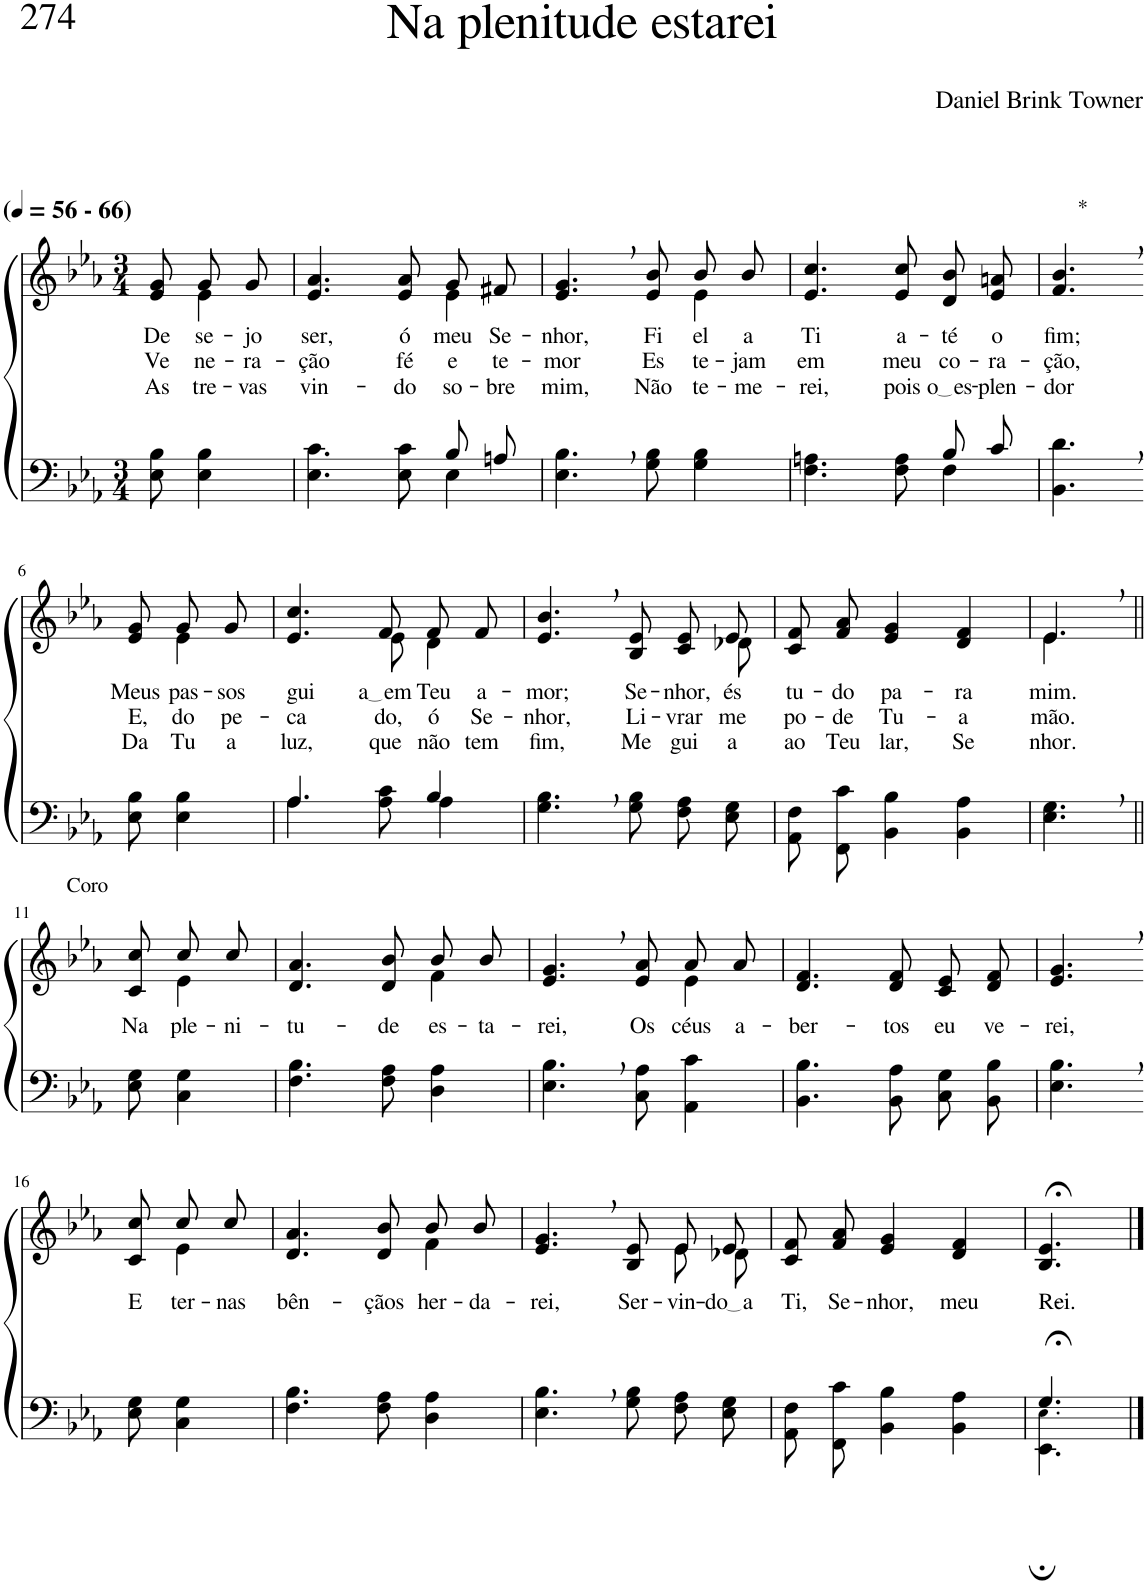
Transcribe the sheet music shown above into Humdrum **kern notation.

**kern	**kern	**text	**text	**text
*part2	*part1	*part1	*part1	*part1
*staff2	*staff1	*staff1	*staff1	*staff1
*I"Parte III e IV	*I"Parte I e II	*	*	*
*clefF4	*clefG2	*	*	*
*k[b-e-a-]	*k[b-e-a-]	*	*	*
*M3/4	*M3/4	*	*	*
*MM56	*MM56	*	*	*
=1	=1	=1	=1	=1
!	!LO:TX:a:B:t=(	!	!	!
!	!LO:TX:a:B:t=- 66)	!	!	!
!	!	!LO:LY:b	!LO:LY:b	!LO:LY:b
*	*^	*	*	*
8E-\ 8B-\	8e-/ 8g/	8ryy	De-	Ve-	As
!	!	!	!LO:LY:b	!LO:LY:b	!LO:LY:b
4E-\ 4B-\	8g/L	4e-\	-se-	ne-	tre-
!	!	!	!LO:LY:b	!LO:LY:b	!LO:LY:b
.	8g/J	.	-jo	-ra-	-vas
=2	=2	=2	=2	=2	=2
*^	*	*	*	*	*
!	!	!	!	!LO:LY:b	!LO:LY:b	!LO:LY:b
2ryy	4.E-\ 4.c\	4.e-/ 4.a-/	2ryy	ser,	-ção	vin-
!	!	!	!	!LO:LY:b	!LO:LY:b	!LO:LY:b
.	8E-\ 8c\	8e-/ 8a-/	.	ó	fé	-do
!	!	!	!	!LO:LY:b	!LO:LY:b	!LO:LY:b
8B-/L	4E-\	8g/L	4e-\	meu	e	so-
!	!	!	!	!LO:LY:b	!LO:LY:b	!LO:LY:b
8An/J	.	8f#X/J	.	Se-	te-	bre
*v	*v	*	*	*	*	*
=3	=3	=3	=3	=3	=3
!	!	!	!LO:LY:b	!LO:LY:b	!LO:LY:b
4.E-\, 4.B-\,	4.e-/, 4.g/,	2ryy	-nhor,	-mor	mim,
!	!	!	!LO:LY:b	!LO:LY:b	!LO:LY:b
8G\ 8B-\	8e-/ 8b-/	.	Fi-	Es-	Não
!	!	!	!LO:LY:b	!LO:LY:b	!LO:LY:b
4G\ 4B-\	8b-/L	4e-\	-el	te-	-te-
!	!	!	!LO:LY:b	!LO:LY:b	!LO:LY:b
.	8b-/J	.	a	-jam	-me-
*	*v	*v	*	*	*
=4	=4	=4	=4	=4
*^	*	*	*	*
!	!	!	!LO:LY:b	!LO:LY:b	!LO:LY:b
4.ryy	4.F\ 4.An\	4.e-/ 4.cc/	Ti	em	-rei,
!	!	!	!LO:LY:b	!LO:LY:b	!LO:LY:b
8ryy	8F\ 8A\	8e-/ 8cc/	a-	meu	pois
!	!	!	!LO:LY:b	!LO:LY:b	!LO:LY:b
8B-/L	4F\	8d/ 8b-/L	-té	co-	o es
!	!	!	!LO:LY:b	!LO:LY:b	!LO:LY:b
8c/J	.	8e-/ 8an/J	o	-ra-	-plen-
*v	*v	*	*	*	*
=5	=5	=5	=5	=5
!	!LO:TX:a:t=*	!	!	!
!	!	!LO:LY:b	!LO:LY:b	!LO:LY:b
4.BB-\, 4.d\,	4.f/, 4.b-/,	fim;	-ção,	-dor
!!LO:LB:g=z
=6-	=6-	=6-	=6-	=6-
!	!	!LO:LY:b	!LO:LY:b	!LO:LY:b
*	*^	*	*	*
8E-\ 8B-\	8e-/ 8g/	8ryy	Meus	E,	Da
!	!	!	!LO:LY:b	!LO:LY:b	!LO:LY:b
4E-\ 4B-\	8g/L	4e-\	pas-	do	Tu
!	!	!	!LO:LY:b	!LO:LY:b	!LO:LY:b
.	8g/J	.	sos	pe-	a
=7	=7	=7	=7	=7	=7
*^	*	*	*	*	*
!	!	!	!	!LO:LY:b	!LO:LY:b	!LO:LY:b
4.A-\	4.A-/	4.e-/ 4.cc/	4.ryy	gui-	-ca-	luz,
!	!	!	!	!LO:LY:b	!LO:LY:b	!LO:LY:b
8A-\ 8c\	8ryy	8f/	8e-\	a em	do,	que
!	!	!	!	!LO:LY:b	!LO:LY:b	!LO:LY:b
4A-\	4B-/	8f/L	4d\	Teu	ó	não
!	!	!	!	!LO:LY:b	!LO:LY:b	!LO:LY:b
.	.	8f/J	.	a-	Se-	tem
*v	*v	*	*	*	*	*
=8	=8	=8	=8	=8	=8
!	!	!	!LO:LY:b	!LO:LY:b	!LO:LY:b
4.G\, 4.B-\,	4.e-/, 4.b-/,	8ryy	-mor;	-nhor,	fim,
!	!	!	!LO:LY:b	!LO:LY:b	!LO:LY:b
*	*v	*v	*	*	*
8G\ 8B-\	8B-/ 8e-/	Se-	Li-	Me
!	!	!LO:LY:b	!LO:LY:b	!LO:LY:b
8F\ 8A-\L	8c/ 8e-/L	-nhor,	-vrar-	gui-
*	*^	*	*	*
!	!	!	!LO:LY:b	!LO:LY:b	!LO:LY:b
8E-\ 8G\J	8e-/J	8d-X\	és	-me	a
=9	=9	=9	=9	=9	=9
!	!	!	!LO:LY:b	!LO:LY:b	!LO:LY:b
*	*v	*v	*	*	*
8AA-\ 8F\L	8c/ 8f/L	tu-	-po-	ao
!	!	!LO:LY:b	!LO:LY:b	!LO:LY:b
8FF\ 8c\J	8f/ 8a-/J	-do	-de	Teu
!	!	!LO:LY:b	!LO:LY:b	!LO:LY:b
4BB-\ 4B-\	4e-/ 4g/	pa-	Tu-	lar,
!	!	!LO:LY:b	!LO:LY:b	!LO:LY:b
4BB-\ 4A-\	4d/ 4f/	-ra	-a	Se-
=10	=10	=10	=10	=10
*	*^	*	*	*
!	!	!	!LO:LY:b	!LO:LY:b	!LO:LY:b
4.E-\, 4.G\,	4.e-,/	4.e-\	mim.	mão.	-nhor.
!!LO:LB:g=z	!!
=11||	=11||	=11||	=11||	=11||	=11||
!	!LO:TX:a:t=Coro	!	!	!	!
!	!	!	!LO:LY:b	!	!
8E-\ 8G\	8c/ 8cc/	8ryy	Na	.	.
!	!	!	!LO:LY:b	!	!
4C\ 4G\	8cc/L	4e-\	ple-	.	.
!	!	!	!LO:LY:b	!	!
.	8cc/J	.	ni-	.	.
=12	=12	=12	=12	=12	=12
!	!	!	!LO:LY:b	!	!
4.F\ 4.B-\	4.d/ 4.a-/	2ryy	-tu-	.	.
!	!	!	!LO:LY:b	!	!
8F\ 8A-\	8d/ 8b-/	.	-de	.	.
!	!	!	!LO:LY:b	!	!
4D\ 4A-\	8b-/L	4f\	-es-	.	.
!	!	!	!LO:LY:b	!	!
.	8b-/J	.	-ta-	.	.
=13	=13	=13	=13	=13	=13
!	!	!	!LO:LY:b	!	!
4.E-\, 4.B-\,	4.e-/, 4.g/,	2ryy	-rei,	.	.
!	!	!	!LO:LY:b	!	!
8C\ 8A-\	8e-/ 8a-/	.	Os	.	.
!	!	!	!LO:LY:b	!	!
4AA-\ 4c\	8a-/L	4e-\	céus	.	.
!	!	!	!LO:LY:b	!	!
.	8a-/J	.	a-	.	.
*	*v	*v	*	*	*
=14	=14	=14	=14	=14
!	!	!LO:LY:b	!	!
4.BB-\ 4.B-\	4.d/ 4.f/	-ber-	.	.
!	!	!LO:LY:b	!	!
8BB-\ 8A-\	8d/ 8f/	-tos	.	.
!	!	!LO:LY:b	!	!
8C\ 8G\L	8c/ 8e-/L	eu	.	.
!	!	!LO:LY:b	!	!
8BB-\ 8B-\J	8d/ 8f/J	ve-	.	.
=15	=15	=15	=15	=15
!	!	!LO:LY:b	!	!
4.E-\, 4.B-\,	4.e-/, 4.g/,	-rei,	.	.
!!LO:LB:g=z
=16-	=16-	=16-	=16-	=16-
!	!	!LO:LY:b	!	!
*	*^	*	*	*
8E-\ 8G\	8c/ 8cc/	8ryy	E-	.	.
!	!	!	!LO:LY:b	!	!
4C\ 4G\	8cc/L	4e-\	ter-	.	.
!	!	!	!LO:LY:b	!	!
.	8cc/J	.	-nas	.	.
=17	=17	=17	=17	=17	=17
!	!	!	!LO:LY:b	!	!
4.F\ 4.B-\	4.d/ 4.a-/	2ryy	bên-	.	.
!	!	!	!LO:LY:b	!	!
8F\ 8A-\	8d/ 8b-/	.	-çãos	.	.
!	!	!	!LO:LY:b	!	!
4D\ 4A-\	8b-/L	4f\	her-	.	.
!	!	!	!LO:LY:b	!	!
.	8b-/J	.	-da-	.	.
=18	=18	=18	=18	=18	=18
!	!	!	!LO:LY:b	!	!
4.E-\, 4.B-\,	4.e-/, 4.g/,	2ryy	-rei,	.	.
!	!	!	!LO:LY:b	!	!
8G\ 8B-\	8B-/ 8e-/	.	Ser-	.	.
!	!	!	!LO:LY:b	!	!
8F\ 8A-\L	8e-/L	8e-\L	-vin-	.	.
!	!	!	!LO:LY:b	!	!
8E-\ 8G\J	8e-/J	8d-X\J	do a	.	.
=19	=19	=19	=19	=19	=19
!	!	!	!LO:LY:b	!	!
*	*v	*v	*	*	*
8AA-\ 8F\L	8c/ 8f/L	Ti,	.	.
!	!	!LO:LY:b	!	!
8FF\ 8c\J	8f/ 8a-/J	Se-	.	.
!	!	!LO:LY:b	!	!
4BB-\ 4B-\	4e-/ 4g/	-nhor,	.	.
!	!	!LO:LY:b	!	!
4BB-\ 4A-\	4d/ 4f/	meu	.	.
=20	=20	=20	=20	=20
*^	*	*	*	*
!	!	!	!LO:LY:b	!	!
4.G;</	4.EE-\; 4.E-!\;	4.B-/;< 4.e-/;<	Rei.-	.	.
*v	*v	*	*	*	*
==	==	==	==	==
*-	*-	*-	*-	*-
